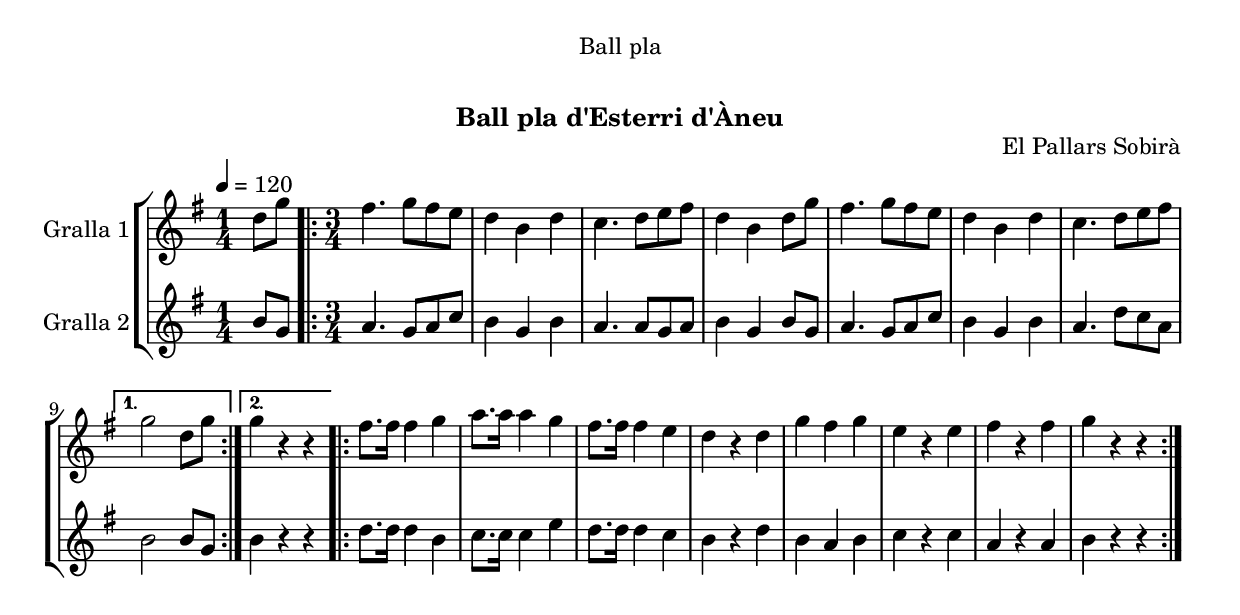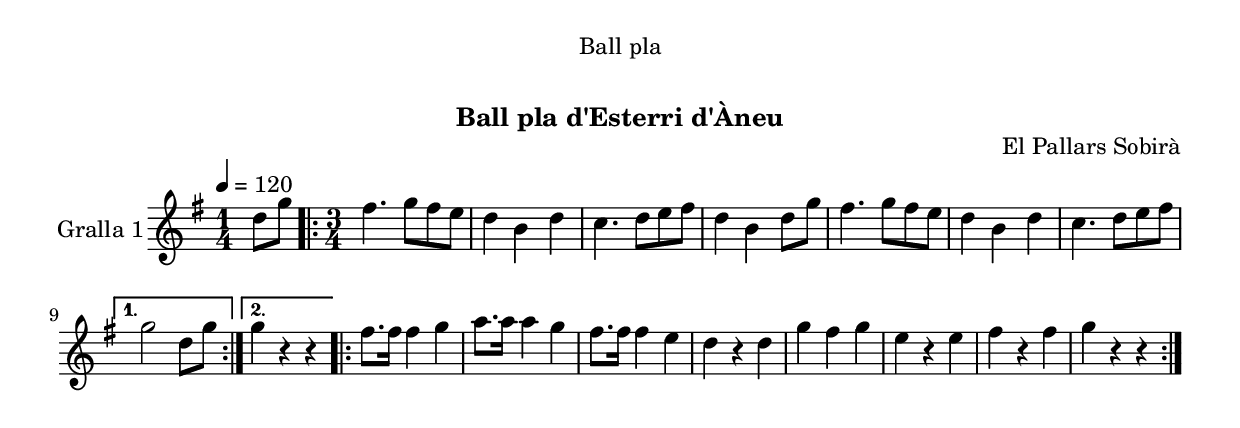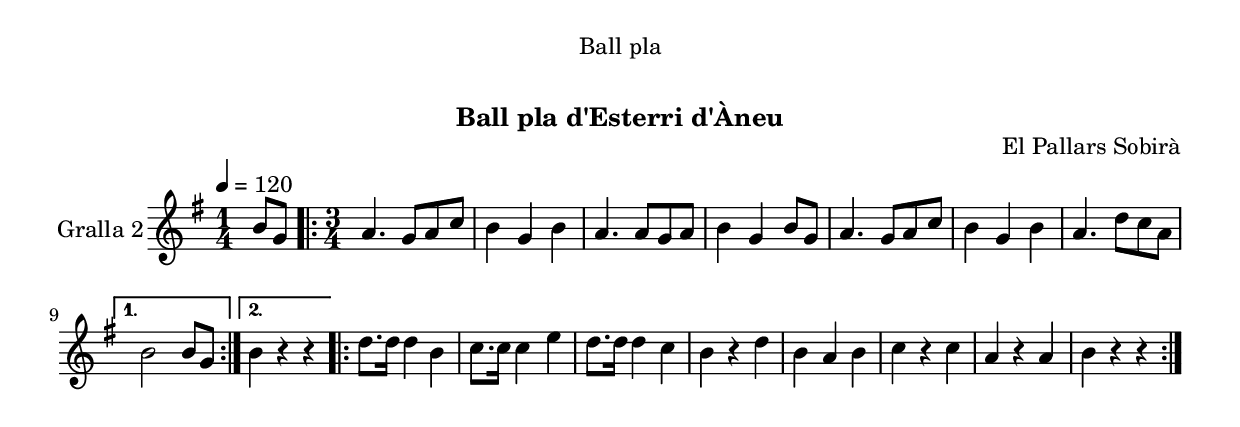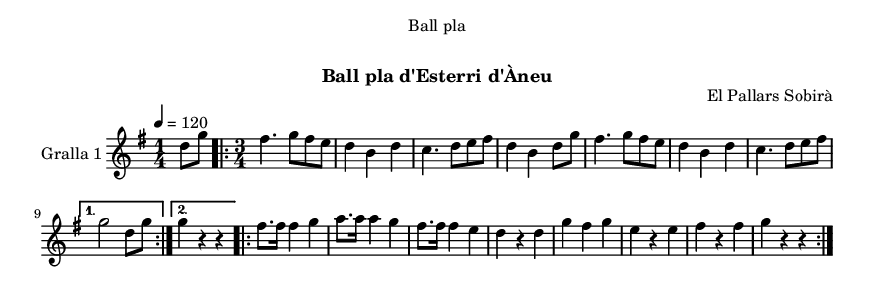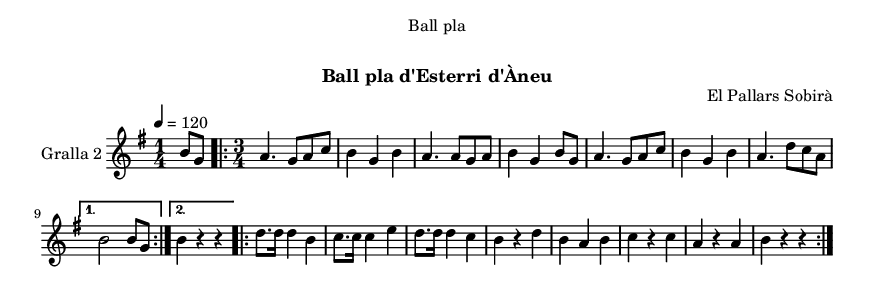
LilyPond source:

\version "2.16.0"

\header {
  dedication="Ball pla"
  title="     "
  subtitle="Ball pla d'Esterri d'Àneu"
  subsubtitle=""
  poet=""
  meter=""
  piece=""
  composer=""
  arranger=""
  opus="El Pallars Sobirà"
  instrument=""
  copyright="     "
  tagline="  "
}

liniaroAa =
\relative d''
{
  \tempo 4=120
  \clef treble
  \key g \major
  \time 1/4
  d8 g  |
  \time 3/4   \repeat volta 2 { fis4. g8 fis e  |
  d4 b d  |
  c4. d8 e fis  |
  %05
  d4 b d8 g  |
  fis4. g8 fis e  |
  d4 b d  |
  c4. d8 e fis }
  \alternative { { g2 d8 g }
  %10
  { g4 r r } }
  \repeat volta 2 { fis8. fis16 fis4 g  |
  a8. a16 a4 g  |
  fis8. fis16 fis4 e  |
  d4 r d  |
  %15
  g4 fis g  |
  e4 r e  |
  fis4 r fis  |
  g4 r r  | }
}

liniaroAb =
\relative b'
{
  \tempo 4=120
  \clef treble
  \key g \major
  \time 1/4
  b8 g  |
  \time 3/4   \repeat volta 2 { a4. g8 a c  |
  b4 g b  |
  a4. a8 g a  |
  %05
  b4 g b8 g  |
  a4. g8 a c  |
  b4 g b  |
  a4. d8 c a }
  \alternative { { b2 b8 g }
  %10
  { b4 r r } }
  \repeat volta 2 { d8. d16 d4 b  |
  c8. c16 c4 e  |
  d8. d16 d4 c  |
  b4 r d  |
  %15
  b4 a b  |
  c4 r c  |
  a4 r a  |
  b4 r r  | }
}

\book {

\paper {
  print-page-number = false
}

\bookpart {
  \score {
    \new StaffGroup {
      \override Score.RehearsalMark #'self-alignment-X = #LEFT
      <<
        \new Staff \with {instrumentName = #"Gralla 1" } \liniaroAa
        \new Staff \with {instrumentName = #"Gralla 2" } \liniaroAb
      >>
    }
    \layout {}
  }\score { \unfoldRepeats
    \new StaffGroup {
      \override Score.RehearsalMark #'self-alignment-X = #LEFT
      <<
        \new Staff \with {instrumentName = #"Gralla 1" } \liniaroAa
        \new Staff \with {instrumentName = #"Gralla 2" } \liniaroAb
      >>
    }
    \midi {}
  }
}

\bookpart {
  \header {}
  \score {
    \new StaffGroup {
      \override Score.RehearsalMark #'self-alignment-X = #LEFT
      <<
        \new Staff \with {instrumentName = #"Gralla 1" } \liniaroAa
      >>
    }
    \layout {}
  }\score { \unfoldRepeats
    \new StaffGroup {
      \override Score.RehearsalMark #'self-alignment-X = #LEFT
      <<
        \new Staff \with {instrumentName = #"Gralla 1" } \liniaroAa
      >>
    }
    \midi {}
  }
}

\bookpart {
  \header {}
  \score {
    \new StaffGroup {
      \override Score.RehearsalMark #'self-alignment-X = #LEFT
      <<
        \new Staff \with {instrumentName = #"Gralla 2" } \liniaroAb
      >>
    }
    \layout {}
  }\score { \unfoldRepeats
    \new StaffGroup {
      \override Score.RehearsalMark #'self-alignment-X = #LEFT
      <<
        \new Staff \with {instrumentName = #"Gralla 2" } \liniaroAb
      >>
    }
    \midi {}
  }
}

}

\book {

\paper {
  print-page-number = false
  #(set-paper-size "a6landscape")
  #(layout-set-staff-size 14)
}

\bookpart {
  \header {}
  \score {
    \new StaffGroup {
      \override Score.RehearsalMark #'self-alignment-X = #LEFT
      <<
        \new Staff \with {instrumentName = #"Gralla 1" } \liniaroAa
      >>
    }
    \layout {}
  }
}

\bookpart {
  \header {}
  \score {
    \new StaffGroup {
      \override Score.RehearsalMark #'self-alignment-X = #LEFT
      <<
        \new Staff \with {instrumentName = #"Gralla 2" } \liniaroAb
      >>
    }
    \layout {}
  }
}

}

